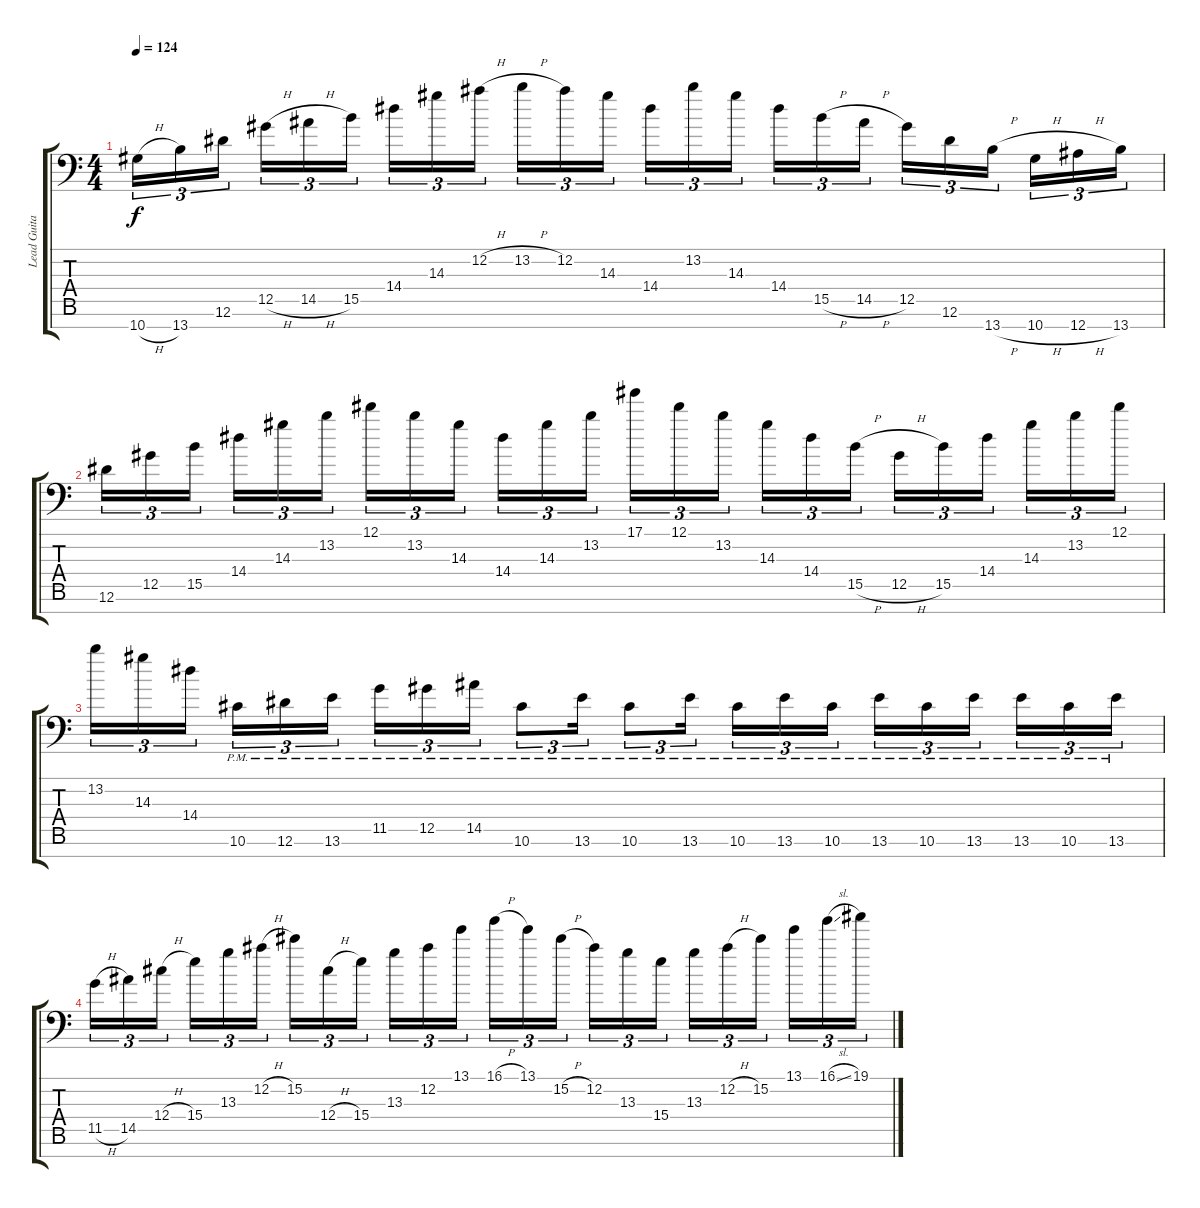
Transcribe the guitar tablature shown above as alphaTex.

\track ("Lead Guitar (right 2)" "Lead Guita") {instrument overdrivenguitar}
\staff {score tabs}
\tuning (Eb4 Bb3 Gb3 Db3 Ab2 Eb2 Bb1) {hide}
\ts (4 4)
\tempo 124
\clef f4
\ks c
10.7{h}.16{tu (3 2) dy f volume 16} 13.7.16{tu (3 2)} 12.6.16{tu (3 2)} 12.5{h}.16{tu (3 2)} 14.5{h}.16{tu (3 2)} 15.5.16{tu (3 2)} 14.4.16{tu (3 2)} 14.3.16{tu (3 2)} 12.2{h}.16{tu (3 2)} 13.2{h}.16{tu (3 2)} 12.2.16{tu (3 2)} 14.3.16{tu (3 2)} 14.4.16{tu (3 2)} 13.2.16{tu (3 2)} 14.3.16{tu (3 2)} 14.4.16{tu (3 2)} 15.5{h}.16{tu (3 2)} 14.5{h}.16{tu (3 2)} 12.5.16{tu (3 2)} 12.6.16{tu (3 2)} 13.7{h}.16{tu (3 2)} 10.7{h}.16{tu (3 2)} 12.7{h}.16{tu (3 2)} 13.7.16{tu (3 2)} |
12.6.16{tu (3 2)} 12.5.16{tu (3 2)} 15.5.16{tu (3 2)} 14.4.16{tu (3 2)} 14.3.16{tu (3 2)} 13.2.16{tu (3 2)} 12.1.16{tu (3 2)} 13.2.16{tu (3 2)} 14.3.16{tu (3 2)} 14.4.16{tu (3 2)} 14.3.16{tu (3 2)} 13.2.16{tu (3 2)} 17.1.16{tu (3 2)} 12.1.16{tu (3 2)} 13.2.16{tu (3 2)} 14.3.16{tu (3 2)} 14.4.16{tu (3 2)} 15.5{h}.16{tu (3 2)} 12.5{h}.16{tu (3 2)} 15.5.16{tu (3 2)} 14.4.16{tu (3 2)} 14.3.16{tu (3 2)} 13.2.16{tu (3 2)} 12.1.16{tu (3 2)} |
13.2.16{tu (3 2)} 14.3.16{tu (3 2)} 14.4.16{tu (3 2)} 10.6{pm}.16{tu (3 2)} 12.6{pm}.16{tu (3 2)} 13.6{pm}.16{tu (3 2)} 11.5{pm}.16{tu (3 2)} 12.5{pm}.16{tu (3 2)} 14.5{pm}.16{tu (3 2)} 10.6{pm}.8{tu (3 2)} 13.6{pm}.16{tu (3 2)} 10.6{pm}.8{tu (3 2)} 13.6{pm}.16{tu (3 2)} 10.6{pm}.16{tu (3 2)} 13.6{pm}.16{tu (3 2)} 10.6{pm}.16{tu (3 2)} 13.6{pm}.16{tu (3 2)} 10.6{pm}.16{tu (3 2)} 13.6{pm}.16{tu (3 2)} 13.6{pm}.16{tu (3 2)} 10.6{pm}.16{tu (3 2)} 13.6{pm}.16{tu (3 2)} |
11.5{h}.16{tu (3 2)} 14.5.16{tu (3 2)} 12.4{h}.16{tu (3 2)} 15.4.16{tu (3 2)} 13.3.16{tu (3 2)} 12.2{h}.16{tu (3 2)} 15.2.16{tu (3 2)} 12.4{h}.16{tu (3 2)} 15.4.16{tu (3 2)} 13.3.16{tu (3 2)} 12.2.16{tu (3 2)} 13.1.16{tu (3 2)} 16.1{h}.16{tu (3 2)} 13.1.16{tu (3 2)} 15.2{h}.16{tu (3 2)} 12.2.16{tu (3 2)} 13.3.16{tu (3 2)} 15.4.16{tu (3 2)} 13.3.16{tu (3 2)} 12.2{h}.16{tu (3 2)} 15.2.16{tu (3 2)} 13.1.16{tu (3 2)} 16.1{sl}.16{tu (3 2)} 19.1.16{tu (3 2)}
